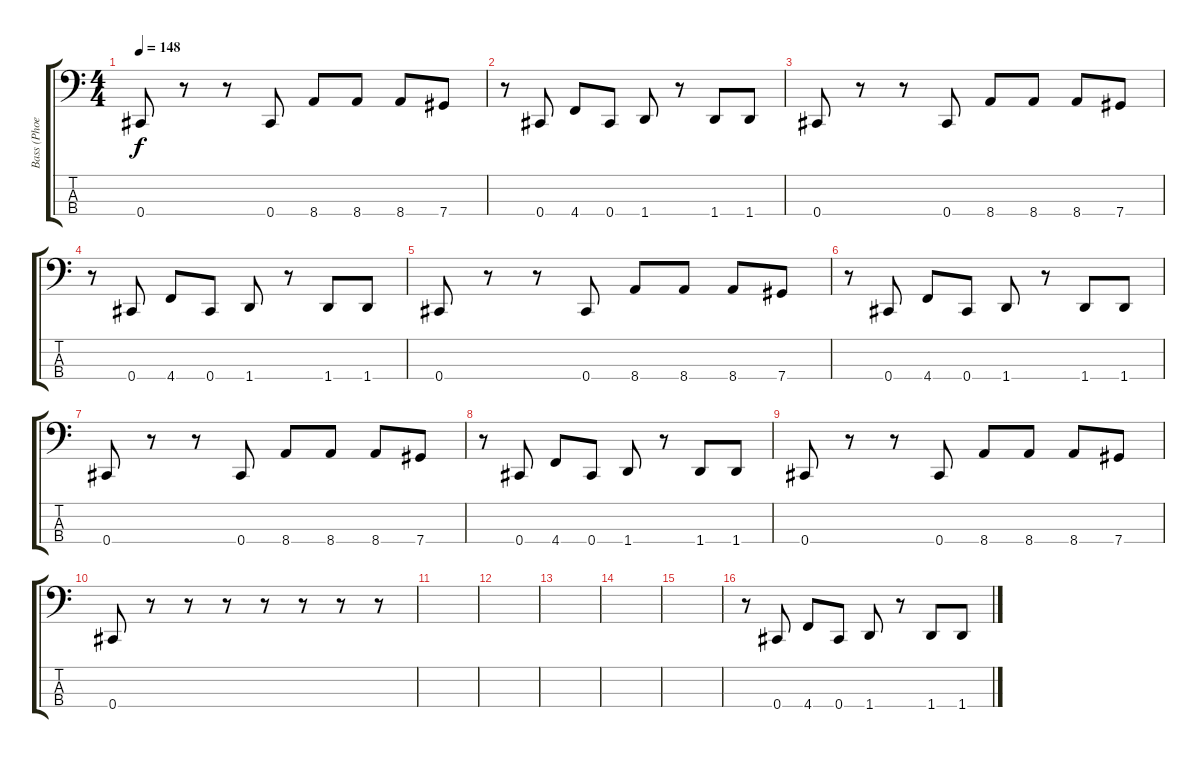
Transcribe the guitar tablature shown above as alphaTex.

\track ("Bass (Phoenix)" "Bass (Phoe") {instrument electricbassfinger}
\staff {score tabs}
\tuning (Gb2 Db2 Ab1 Db1) {hide}
\ts (4 4)
\tempo 148
\clef f4
\ks c
0.4.8{dy f} r.8 r.8 0.4.8 8.4.8 8.4.8 8.4.8 7.4.8 |
r.8{volume 16} 0.4.8 4.4.8 0.4.8 1.4.8 r.8 1.4.8 1.4.8 |
0.4.8 r.8 r.8 0.4.8 8.4.8 8.4.8 8.4.8 7.4.8 |
r.8{volume 16} 0.4.8 4.4.8 0.4.8 1.4.8 r.8 1.4.8 1.4.8 |
0.4.8 r.8 r.8 0.4.8 8.4.8 8.4.8 8.4.8 7.4.8 |
r.8{volume 16} 0.4.8 4.4.8 0.4.8 1.4.8 r.8 1.4.8 1.4.8 |
0.4.8 r.8 r.8 0.4.8 8.4.8 8.4.8 8.4.8 7.4.8 |
r.8{volume 16} 0.4.8 4.4.8 0.4.8 1.4.8 r.8 1.4.8 1.4.8 |
0.4.8 r.8 r.8 0.4.8 8.4.8 8.4.8 8.4.8 7.4.8 |
0.4.8 r.8 r.8 r.8 r.8 r.8 r.8 r.8 |
|
|
|
|
|
r.8{volume 12} 0.4.8 4.4.8 0.4.8 1.4.8 r.8 1.4.8 1.4.8
